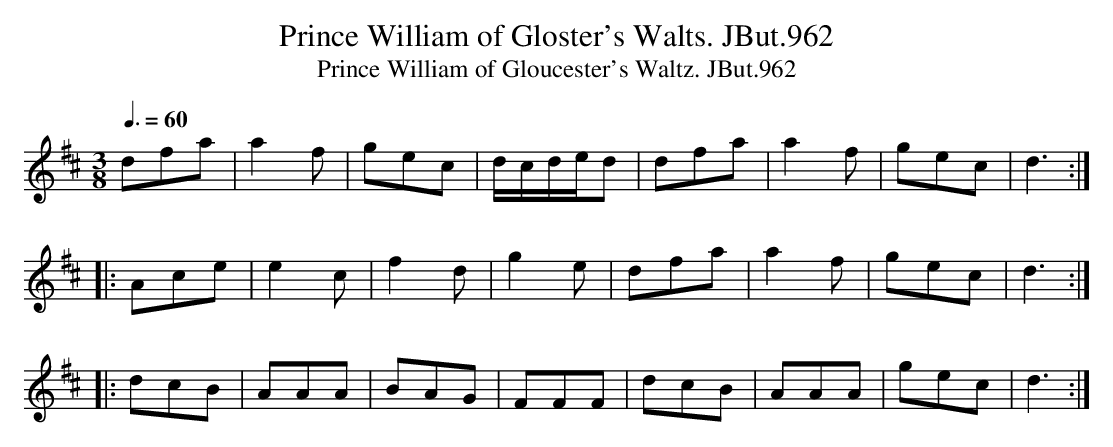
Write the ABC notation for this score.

X:1
T:Prince William of Gloster's Walts. JBut.962
T:Prince William of Gloucester's Waltz. JBut.962
M:3/8
L:1/8
Q:3/8=60
K:D
dfa|a2f|gec|d/c/d/e/d|\
dfa|a2f|gec|d3:|
|:Ace|e2c|f2d|g2e|\
dfa|a2f|gec|d3:|
|:dcB|AAA|BAG|FFF|\
dcB|AAA|gec|d3:|
